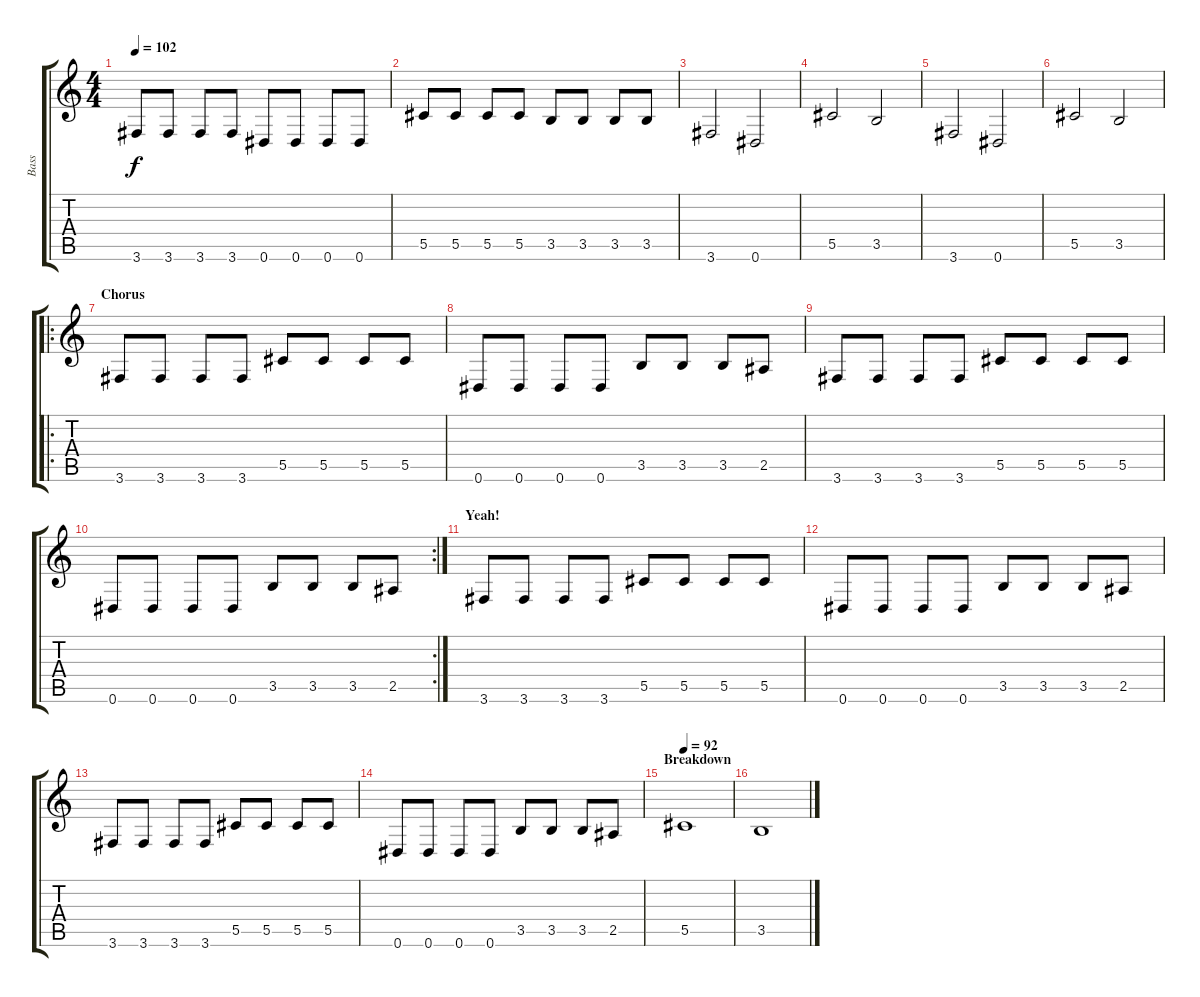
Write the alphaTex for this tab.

\track ("Bass" "Bass") {instrument electricbassfinger}
\staff {score tabs}
\tuning (Eb4 Bb3 Gb3 Db3 Ab2 Eb2) {hide}
\ts (4 4)
\tempo 102
\clef g2
\ks c
3.6.8{dy f} 3.6.8 3.6.8 3.6.8 0.6.8 0.6.8 0.6.8 0.6.8 |
5.5.8 5.5.8 5.5.8 5.5.8 3.5.8 3.5.8 3.5.8 3.5.8 |
3.6.2 0.6.2 |
5.5.2 3.5.2 |
3.6.2 0.6.2 |
5.5.2 3.5.2 |
\ro
\section ("" "Chorus")
3.6.8 3.6.8 3.6.8 3.6.8 5.5.8 5.5.8 5.5.8 5.5.8 |
0.6.8 0.6.8 0.6.8 0.6.8 3.5.8 3.5.8 3.5.8 2.5.8 |
3.6.8 3.6.8 3.6.8 3.6.8 5.5.8 5.5.8 5.5.8 5.5.8 |
\rc 2
0.6.8 0.6.8 0.6.8 0.6.8 3.5.8 3.5.8 3.5.8 2.5.8 |
\section ("" "Yeah!")
3.6.8 3.6.8 3.6.8 3.6.8 5.5.8 5.5.8 5.5.8 5.5.8 |
0.6.8 0.6.8 0.6.8 0.6.8 3.5.8 3.5.8 3.5.8 2.5.8 |
3.6.8 3.6.8 3.6.8 3.6.8 5.5.8 5.5.8 5.5.8 5.5.8 |
0.6.8 0.6.8 0.6.8 0.6.8 3.5.8 3.5.8 3.5.8 2.5.8 |
\section ("" "Breakdown")
\tempo 92
5.5.1 |
3.5.1
